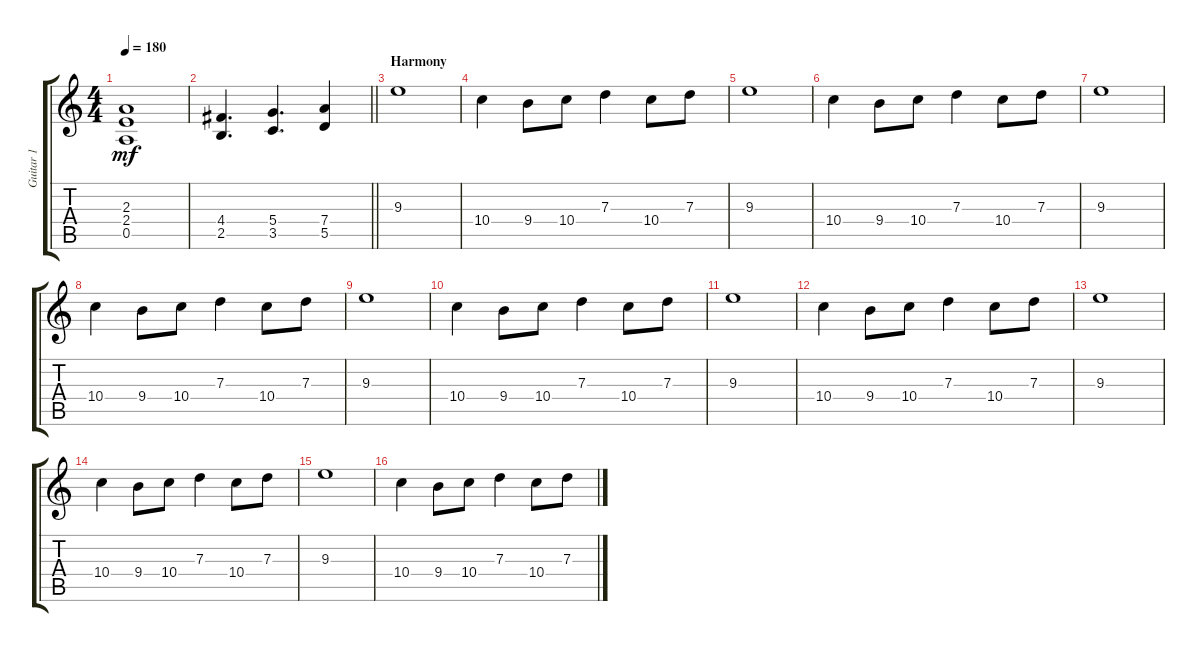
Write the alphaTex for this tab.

\track ("Guitar 1" "Guitar 1") {instrument electricguitarjazz}
\staff {score tabs}
\tuning (E4 B3 G3 D3 A2 E2) {hide}
\ts (4 4)
\tempo 180
\clef g2
\ks c
(2.3 2.4 0.5).1{dy mf} |
\barLineRight lightlight
(4.4 2.5).4{d} (5.4 3.5).4{d} (7.4 5.5).4 |
\section ("" "Harmony")
9.3.1 |
10.4.4 9.4.8 10.4.8 7.3.4 10.4.8 7.3.8 |
9.3.1 |
10.4.4 9.4.8 10.4.8 7.3.4 10.4.8 7.3.8 |
9.3.1 |
10.4.4 9.4.8 10.4.8 7.3.4 10.4.8 7.3.8 |
9.3.1 |
10.4.4 9.4.8 10.4.8 7.3.4 10.4.8 7.3.8 |
9.3.1 |
10.4.4 9.4.8 10.4.8 7.3.4 10.4.8 7.3.8 |
9.3.1 |
10.4.4 9.4.8 10.4.8 7.3.4 10.4.8 7.3.8 |
9.3.1 |
10.4.4 9.4.8 10.4.8 7.3.4 10.4.8 7.3.8
